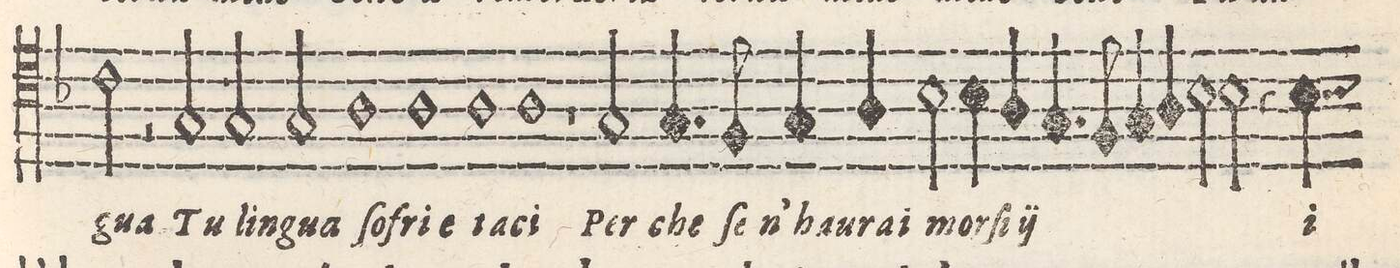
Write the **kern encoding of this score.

**kern	**text
*I"TENORE	*
*clefC4	*
*k[b-]	*
*met(C)	*
*M4/4	*
2c\	-gua
=64-	=64-
2r	.
2G/	Tu
=65-	=65-
2G/	lin-
2G/	-gua
=66-	=66-
1A	ſo-
=67-	=67-
1A	-frie
=68-	=68-
1A	ta-
=69-	=69-
1A	-ci
=70-	=70-
1r	.
=71-	=71-
2G/	Per
4.G/	che
8Fny/	ſe-
=72-	=72-
4G/	-n' hau-
4A/	-rai
2B-\	mor-
=73-	=73-
4B-\	-ſi
*	*ij
4A/	Per
4.G/	che
8F/	ſe-
=74-	=74-
4G/	-n' hau-
4A/	-rai
2B-\	mor-
=75-	=75-
2B-\	-fi
*	*Xij
4r	.
4B-\	i-
=76-	=76-
*-	*-
